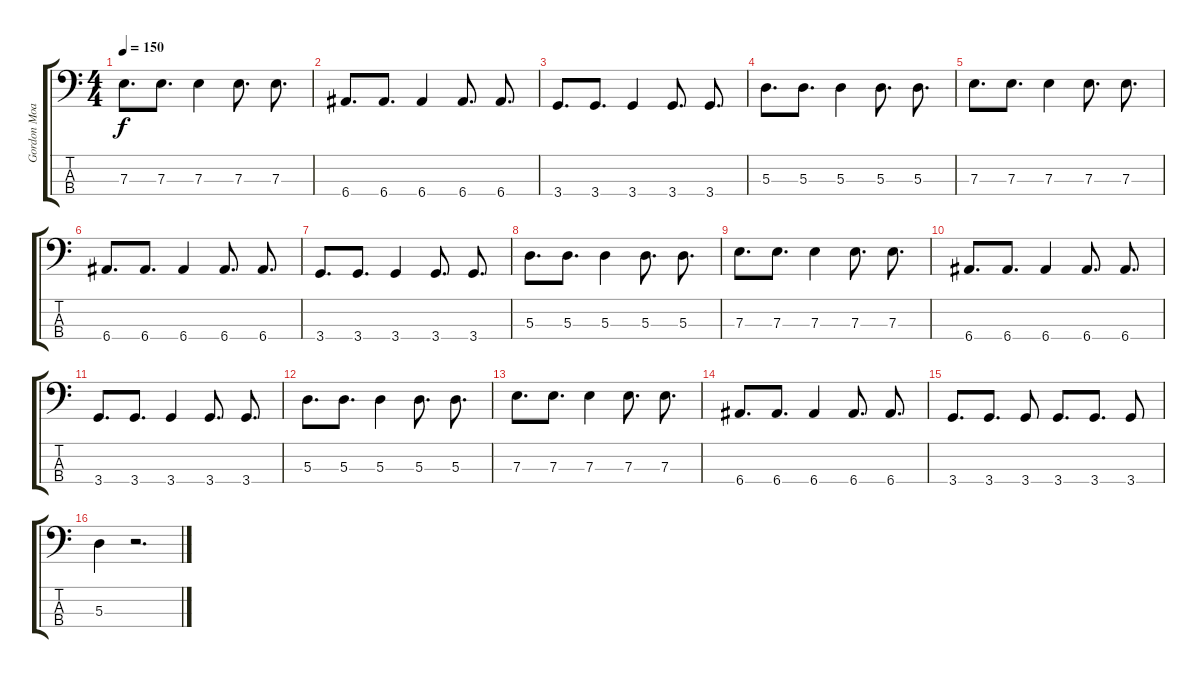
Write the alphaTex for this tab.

\track ("Gordon Moakes" "Gordon Moa") {instrument electricbassfinger}
\staff {score tabs}
\tuning (G2 D2 A1 E1) {hide}
\ts (4 4)
\tempo 150
\clef f4
\ks c
7.3.8{d dy f} 7.3.8{d} 7.3.4 7.3.8{d} 7.3.8{d} |
6.4.8{d} 6.4.8{d} 6.4.4 6.4.8{d} 6.4.8{d} |
3.4.8{d} 3.4.8{d} 3.4.4 3.4.8{d} 3.4.8{d} |
5.3.8{d} 5.3.8{d} 5.3.4 5.3.8{d} 5.3.8{d} |
7.3.8{d} 7.3.8{d} 7.3.4 7.3.8{d} 7.3.8{d} |
6.4.8{d} 6.4.8{d} 6.4.4 6.4.8{d} 6.4.8{d} |
3.4.8{d} 3.4.8{d} 3.4.4 3.4.8{d} 3.4.8{d} |
5.3.8{d} 5.3.8{d} 5.3.4 5.3.8{d} 5.3.8{d} |
7.3.8{d} 7.3.8{d} 7.3.4 7.3.8{d} 7.3.8{d} |
6.4.8{d} 6.4.8{d} 6.4.4 6.4.8{d} 6.4.8{d} |
3.4.8{d} 3.4.8{d} 3.4.4 3.4.8{d} 3.4.8{d} |
5.3.8{d} 5.3.8{d} 5.3.4 5.3.8{d} 5.3.8{d} |
7.3.8{d} 7.3.8{d} 7.3.4 7.3.8{d} 7.3.8{d} |
6.4.8{d} 6.4.8{d} 6.4.4 6.4.8{d} 6.4.8{d} |
3.4.8{d} 3.4.8{d} 3.4.8 3.4.8{d} 3.4.8{d} 3.4.8 |
5.3.4 r.2{d}
